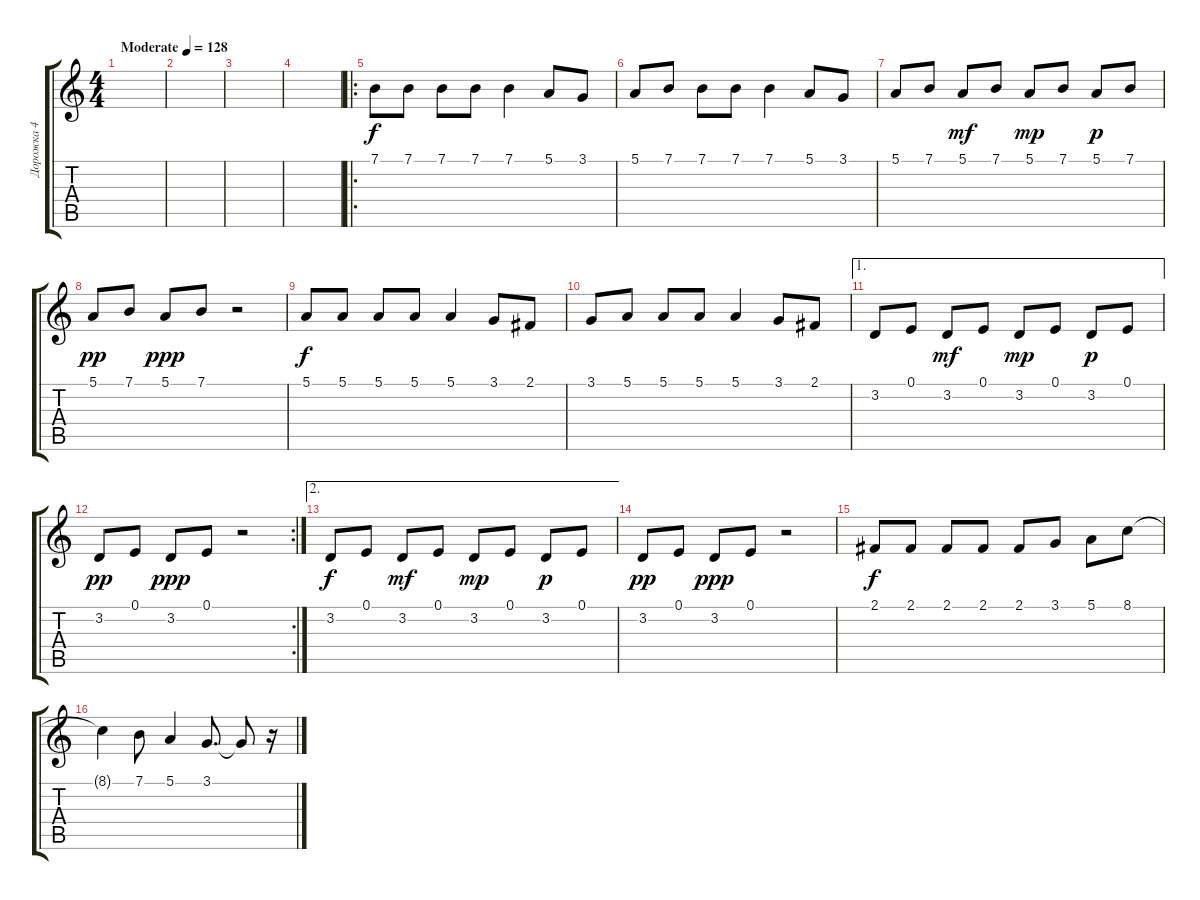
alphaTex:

\track ("Дорожка 4" "Дорожка 4") {instrument lead6voice}
\staff {score tabs}
\tuning (E4 B3 G3 D3 A2 E2) {hide}
\ts (4 4)
\tempo (128 "Moderate")
\clef g2
\ks c
|
|
|
|
\ro
7.1.8 7.1.8 7.1.8 7.1.8 7.1.4 5.1.8 3.1.8 |
5.1.8 7.1.8 7.1.8 7.1.8 7.1.4 5.1.8 3.1.8 |
5.1.8 7.1.8 5.1.8{dy mf balance 12} 7.1.8 5.1.8{dy mp balance 4} 7.1.8 5.1.8{dy p balance 12} 7.1.8 |
5.1.8{dy pp balance 4} 7.1.8 5.1.8{dy ppp balance 12} 7.1.8 r.2{balance 8} |
5.1.8{dy f} 5.1.8 5.1.8 5.1.8 5.1.4 3.1.8 2.1.8 |
3.1.8 5.1.8 5.1.8 5.1.8 5.1.4 3.1.8 2.1.8 |
\ae 1
3.2.8 0.1.8 3.2.8{dy mf balance 12} 0.1.8 3.2.8{dy mp balance 4} 0.1.8 3.2.8{dy p balance 12} 0.1.8 |
\rc 2
3.2.8{dy pp balance 4} 0.1.8 3.2.8{dy ppp balance 12} 0.1.8 r.2{balance 8} |
\ae 2
3.2.8{dy f} 0.1.8 3.2.8{dy mf balance 12} 0.1.8 3.2.8{dy mp balance 4} 0.1.8 3.2.8{dy p balance 12} 0.1.8 |
3.2.8{dy pp balance 4} 0.1.8 3.2.8{dy ppp balance 12} 0.1.8 r.2{balance 8} |
2.1.8{dy f} 2.1.8 2.1.8 2.1.8 2.1.8 3.1.8 5.1.8 8.1.8 |
8.1{t}.4 7.1.8 5.1.4 3.1.8{d} 3.1{t}.8 r.16
